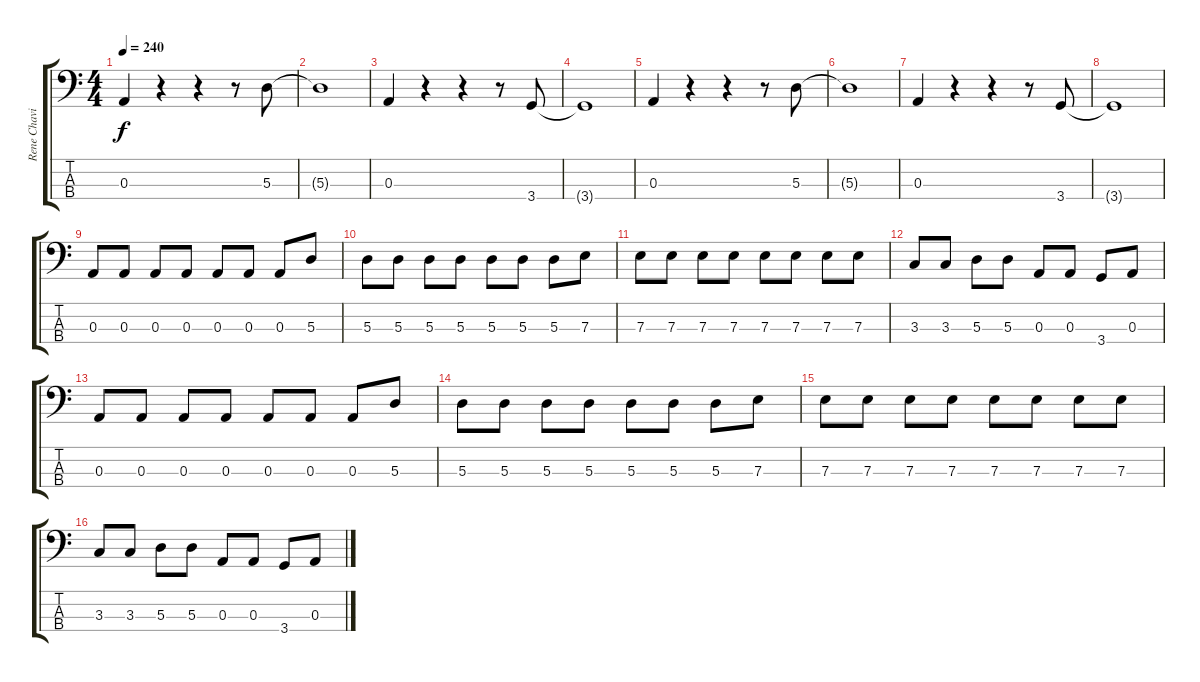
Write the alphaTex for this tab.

\track ("Rene Chavin" "Rene Chavi") {instrument electricbassfinger}
\staff {score tabs}
\tuning (G2 D2 A1 E1) {hide}
\ts (4 4)
\tempo 240
\clef f4
\ks c
0.3.4{dy f} r.4 r.4 r.8 5.3.8 |
5.3{t}.1 |
0.3.4 r.4 r.4 r.8 3.4.8 |
3.4{t}.1 |
0.3.4 r.4 r.4 r.8 5.3.8 |
5.3{t}.1 |
0.3.4 r.4 r.4 r.8 3.4.8 |
3.4{t}.1 |
0.3.8 0.3.8 0.3.8 0.3.8 0.3.8 0.3.8 0.3.8 5.3.8 |
5.3.8 5.3.8 5.3.8 5.3.8 5.3.8 5.3.8 5.3.8 7.3.8 |
7.3.8 7.3.8 7.3.8 7.3.8 7.3.8 7.3.8 7.3.8 7.3.8 |
3.3.8 3.3.8 5.3.8 5.3.8 0.3.8 0.3.8 3.4.8 0.3.8 |
0.3.8 0.3.8 0.3.8 0.3.8 0.3.8 0.3.8 0.3.8 5.3.8 |
5.3.8 5.3.8 5.3.8 5.3.8 5.3.8 5.3.8 5.3.8 7.3.8 |
7.3.8 7.3.8 7.3.8 7.3.8 7.3.8 7.3.8 7.3.8 7.3.8 |
3.3.8 3.3.8 5.3.8 5.3.8 0.3.8 0.3.8 3.4.8 0.3.8
